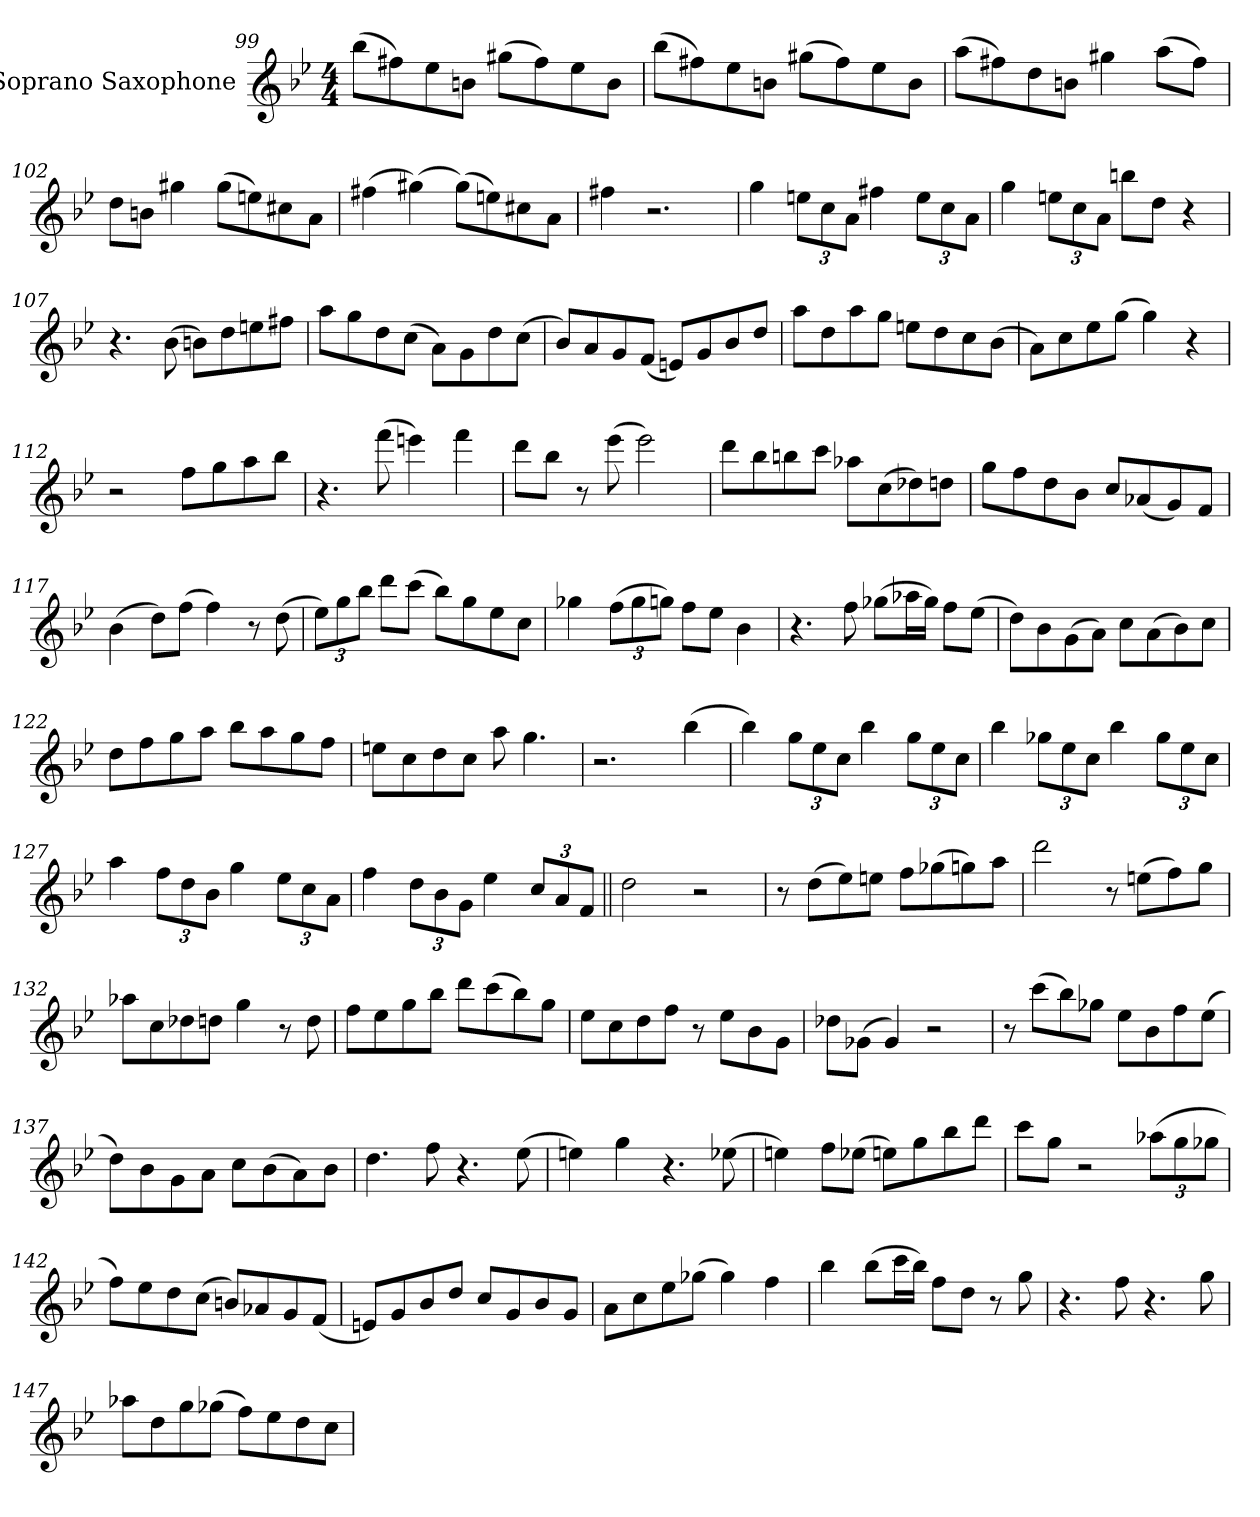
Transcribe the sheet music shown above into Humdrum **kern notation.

**kern
*part1
*staff1
*I"Soprano Saxophone
*I'S. Sax.
*clefG2
*k[b-e-]
*M4/4
=99
(>8bb-\L
8ff#X\)
8ee-\
8bn\J
(>8gg#X\L
8ff#\)
8ee-\
8b\J
=100
(>8bb-\L
8ff#X\)
8ee-\
8bn\J
(>8gg#X\L
8ff#\)
8ee-\
8b\J
!!LO:PB:g=z
=101
(>8aa\L
8ff#X\)
8dd\
8bn\J
4gg#X\
(>8aa\L
8ff#\J)
=102
8dd\L
8bn\J
4gg#X\
(>8gg#\L
8een\)
8cc#X\
8a\J
=103
(>4ff#X\
(>4gg#X\)
(>8gg#\L)
8een\)
8cc#X\
8a\J
=104
4ff#X\
2.r
=105
4gg\
*Xbrackettup
12een\L
12cc\
12a\J
4ff#X\
12ee\L
12cc\
12a\J
!!LO:LB:g=z
=106
4gg\
12een\L
12cc\
12a\J
8bbn\L
8dd\J
4r
=107
4.r
(>8b-\
8bn\L)
8dd\
8een\
8ff#X\J
=108
8aa\L
8gg\
8dd\
(>8cc\J
8a\L)
8g\
8dd\
(>8cc\J
=109
8b-/L)
8a/
8g/
(<8f/J
8en/L)
8g/
8b-/
8dd/J
=110
8aa\L
8dd\
8aa\
8gg\J
8een\L
8dd\
8cc\
(>8b-\J
!!LO:LB:g=z
=111
8a\L)
8cc\
8ee-\
(>8gg\J
4gg\)
4r
=112
2r
8ff\L
8gg\
8aa\
8bb-\J
=113
4.r
(>8fff\
4eeen\)
4fff\
=114
8ddd\L
8bb-\J
8r
(>8eee-\
2eee-\)
=115
8ddd\L
8bb-\
8bbn\
8ccc\J
8aa-X\L
(>8cc\
8dd-X\)
8ddn\J
=116
8gg\L
8ff\
8dd\
8b-\J
8cc/L
(<8a-X/
8g/)
8f/J
!!LO:LB:g=z
=117
(>4b-\
8dd\L)
(>8ff\J
4ff\)
8r
(>8dd\
=118
12ee-\L)
12gg\
12bb-\J
8ddd\L
(>8ccc\J
8bb-\L)
8gg\
8ee-\
8cc\J
=119
4gg-X\
(>12ff\L
12gg-\
12ggn\J)
8ff\L
8ee-\J
4b-\
=120
4.r
8ff\
(>8gg-X\L
16aa-X\L
16gg-\JJ)
8ff\L
(>8ee-\J
=121
8dd\L)
8b-\
(>8g\
8a\J)
8cc\L
(>8a\
8b-\)
8cc\J
!!LO:LB:g=z
=122
8dd\L
8ff\
8gg\
8aa\J
8bb-\L
8aa\
8gg\
8ff\J
=123
8een\L
8cc\
8dd\
8cc\J
8aa\
4.gg\
=124
2.r
(>4bb-\
=125
4bb-\)
12gg\L
12ee-\
12cc\J
4bb-\
12gg\L
12ee-\
12cc\J
=126
4bb-\
12gg-X\L
12ee-\
12cc\J
4bb-\
12gg-\L
12ee-\
12cc\J
=127
4aa\
12ff\L
12dd\
12b-\J
4gg\
12ee-\L
12cc\
12a\J
!!LO:LB:g=z
=128
4ff\
12dd\L
12b-\
12g\J
4ee-\
12cc/L
12a/
12f/J
=129||
2dd\
2r
=130
8r
(>8dd\L
8ee-\)
8een\J
8ff\L
(>8gg-X\
8ggn\)
8aa\J
=131
2ddd\
8r
(>8een\L
8ff\)
8gg\J
=132
8aa-X\L
8cc\
8dd-X\
8ddn\J
4gg\
8r
8dd\
=133
8ff\L
8ee-\
8gg\
8bb-\J
8ddd\L
(>8ccc\
8bb-\)
8gg\J
!!LO:LB:g=z
=134
8ee-\L
8cc\
8dd\
8ff\J
8r
8ee-\L
8b-\
8g\J
=135
8dd-X\L
(>8g-X\J
4g-/)
2r
=136
8r
(>8ccc\L
8bb-\)
8gg-X\J
8ee-\L
8b-\
8ff\
(>8ee-\J
=137
8dd\L)
8b-\
8g\
8a\J
8cc\L
(>8b-\
8a\)
8b-\J
=138
4.dd\
8ff\
4.r
(>8ee-\
=139
4een\)
4gg\
4.r
(>8ee-X\
!!LO:LB:g=z
=140
4een\)
8ff\L
(>8ee-X\J
8een\L)
8gg\
8bb-\
8ddd\J
=141
8ccc\L
8gg\J
2r
(>12aa-X\L
12gg\
12gg-X\J
=142
8ff\L)
8ee-\
8dd\
(>8cc\J
8bn/L)
8a-X/
8g/
(<8f/J
=143
8en/L)
8g/
8b-/
8dd/J
8cc/L
8g/
8b-/
8g/J
=144
8a\L
8cc\
8ee-\
(>8gg-X\J
4gg-\)
4ff\
!!LO:LB:g=z
=145
4bb-\
(>8bb-\L
16ccc\L
16bb-\JJ)
8ff\L
8dd\J
8r
8gg\
=146
4.r
8ff\
4.r
8gg\
=147
8aa-X\L
8dd\
8gg\
(>8gg-X\J
8ff\L)
8ee-\
8dd\
8cc\J
=
*-
